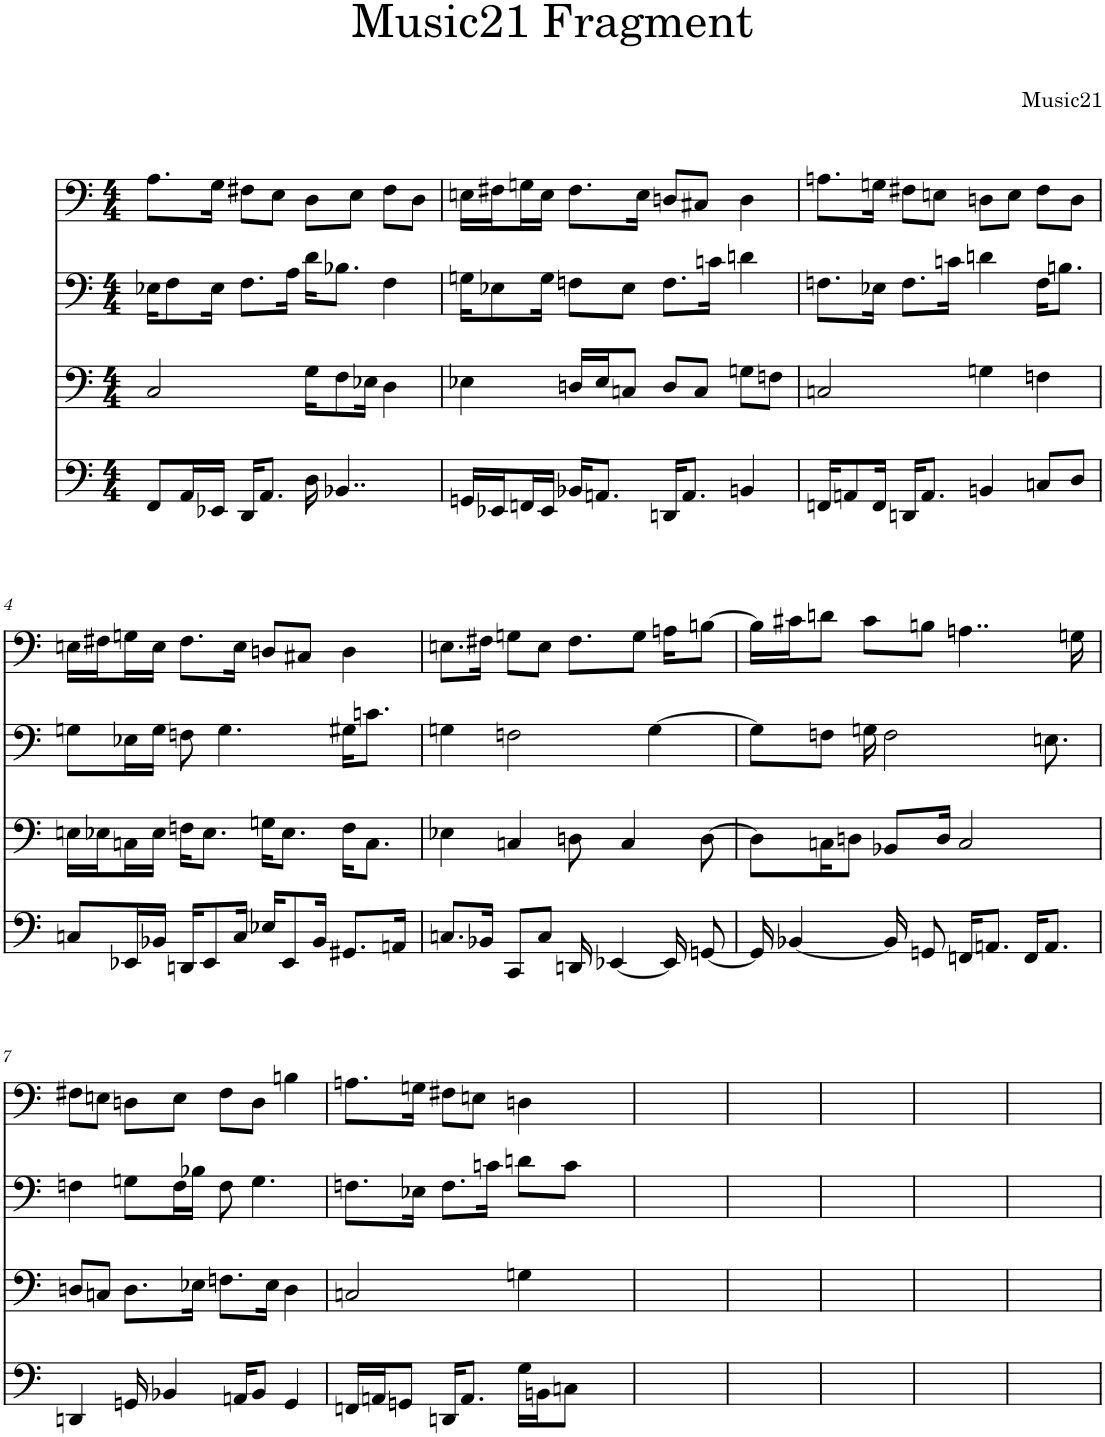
**kern	**kern	**kern	**kern
*part4	*part3	*part2	*part1
*staff4	*staff3	*staff2	*staff1
*I"Piano	*I"Piano	*I"Piano	*I"Piano
*I'Pno	*I'Pno	*I'Pno	*I'Pno
*clefF4	*clefF4	*clefF4	*clefF4
*k[]	*k[]	*k[]	*k[]
*M4/4	*M4/4	*M4/4	*M4/4
=1	=1	=1	=1
8FF/L	2C/	16E-X\KL	8.A\L
.	.	8F\	.
16AA/L	.	.	.
16EE-X/JJ	.	16E-\Jk	16G\Jk
16DD/KL	.	8.F\L	8F#X\L
8.AA/J	.	.	.
.	.	.	8E\J
.	.	16A\Jk	.
16D\	16G\KL	16d\KL	8D\L
4..BB-X/	8F\	8.B-X\J	.
.	.	.	8E\J
.	16E-X\Jk	.	.
.	4D\	4F\	8F#\L
.	.	.	8D\J
=2	=2	=2	=2
16GGn/LL	4E-X\	16Gn\KL	16En\LL
16EE-X/J	.	8E-X\	16F#X\J
16FFn/L	.	.	16Gn\L
16EE-/JJ	.	16G\Jk	16E\JJ
16BB-X/KL	16Dn/LL	8Fn\L	8.F#\L
8.AAn/J	16E-/J	.	.
.	8Cn/J	8E-\J	.
.	.	.	16E\Jk
16DDn/KL	8D/L	8.F\L	8Dn/L
8.AA/J	.	.	.
.	8C/J	.	8C#X/J
.	.	16cn\Jk	.
4BBn/	8Gn\L	4dn\	4D\
.	8Fn\J	.	.
=3	=3	=3	=3
16FFn/KL	2Cn/	8.Fn\L	8.An\L
8AAn/	.	.	.
16FF/Jk	.	16E-X\Jk	16Gn\Jk
16DDn/KL	.	8.F\L	8F#X\L
8.AA/J	.	.	.
.	.	.	8En\J
.	.	16cn\Jk	.
4BBn/	4Gn\	4dn\	8Dn\L
.	.	.	8E\J
8Cn/L	4Fn\	16F\KL	8F#\L
.	.	8.Bn\J	.
8D/J	.	.	8D\J
!!LO:LB:g=z
=4	=4	=4	=4
8Cn/L	16En\LL	8Gn\L	16En\LL
.	16E-X\J	.	16F#X\J
16EE-X/L	16Cn\L	16E-X\L	16Gn\L
16BB-X/JJ	16E-\JJ	16G\JJ	16E\JJ
16DDn/KL	16Fn\KL	8Fn\	8.F#\L
8EE-/	8.E-\J	.	.
.	.	4.G\	.
16C/Jk	.	.	16E\Jk
16E-X/KL	16Gn\KL	.	8Dn/L
8EE-/	8.E-\J	.	.
.	.	.	8C#X/J
16BB-/Jk	.	.	.
8.GG#X/L	16F\KL	16G#X\KL	4D\
.	8.C\J	8.cn\J	.
16AAn/Jk	.	.	.
=5	=5	=5	=5
8.Cn/L	4E-X\	4Gn\	8.En\L
16BB-X/Jk	.	.	16F#X\Jk
8CC/L	4Cn/	2Fn\	8Gn\L
8C/J	.	.	8E\J
16DDn/	8Dn\	.	8.F#\L
[4EE-X/	.	.	.
.	4C/	.	.
.	.	.	8G\J
.	.	[4G\	.
16EE-/]	.	.	16An\KL
[8GGn/	[8D\	.	[8Bn\J
=6	=6	=6	=6
16GG/]	8D\L]	8G\L]	16B\LL]
[4BB-X/	.	.	16c#X\J
.	16Cn\K	8Fn\J	8dn\J
.	8Dn\J	.	.
.	.	16Gn\	8c#\L
16BB-/]	8BB-X/L	2F\	.
8GGn/	.	.	8Bn\J
.	16D/Jk	.	.
16FFn/KL	2C/	.	4..An\
8.AAn/J	.	.	.
16FF/KL	.	.	.
8.AA/J	.	8.En\	.
.	.	.	16Gn\
!!LO:LB:g=z
=7	=7	=7	=7
4DDn/	8Dn/L	4Fn\	8F#X\L
.	8Cn/J	.	8En\J
16GGn/	8.D\L	8Gn\L	8Dn\L
4BB-X/	.	.	.
.	.	16F\L	8E\J
.	16E-X\Jk	16B-X\JJ	.
.	8.Fn\L	8F\	8F#\L
16AAn/KL	.	.	.
8BB-/J	.	4.G\	8D\J
.	16E-\Jk	.	.
4GG/	4D\	.	4Bn\
=8	=8	=8	=8
16FFn/LL	2Cn/	8.Fn\L	8.An\L
16AAn/J	.	.	.
8GGn/J	.	.	.
.	.	16E-X\Jk	16Gn\Jk
16DDn/KL	.	8.F\L	8F#X\L
8.AA/J	.	.	.
.	.	.	8En\J
.	.	16cn\Jk	.
16G\LL	4Gn\	8dn\L	4Dn\
16BBn\J	.	.	.
8Cn\J	.	8c\J	.
4ryy	4ryy	4ryy	4ryy
=9	=9	=9	=9
1ryy	1ryy	1ryy	1ryy
=10	=10	=10	=10
1ryy	1ryy	1ryy	1ryy
=11	=11	=11	=11
1ryy	1ryy	1ryy	1ryy
=12	=12	=12	=12
1ryy	1ryy	1ryy	1ryy
=13	=13	=13	=13
1ryy	1ryy	1ryy	1ryy
=	=	=	=
*-	*-	*-	*-
